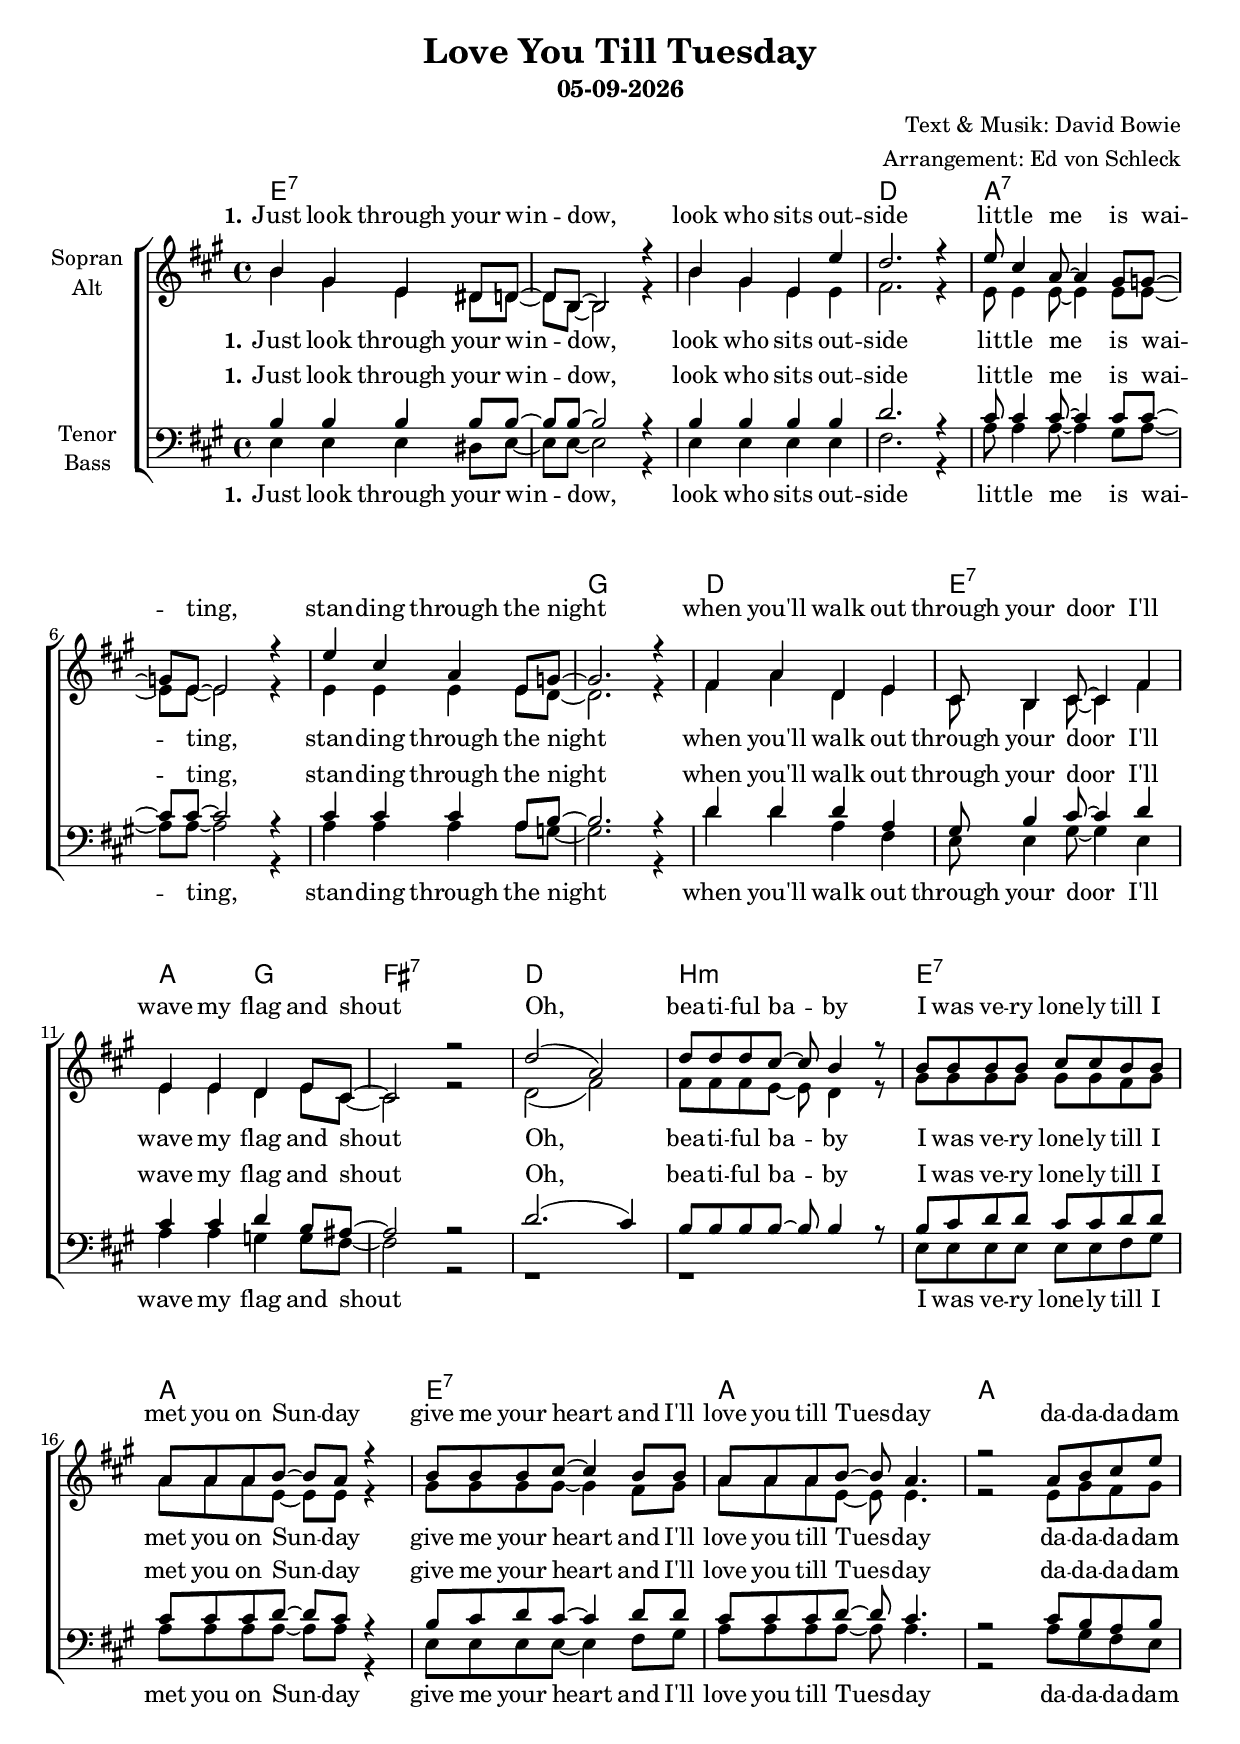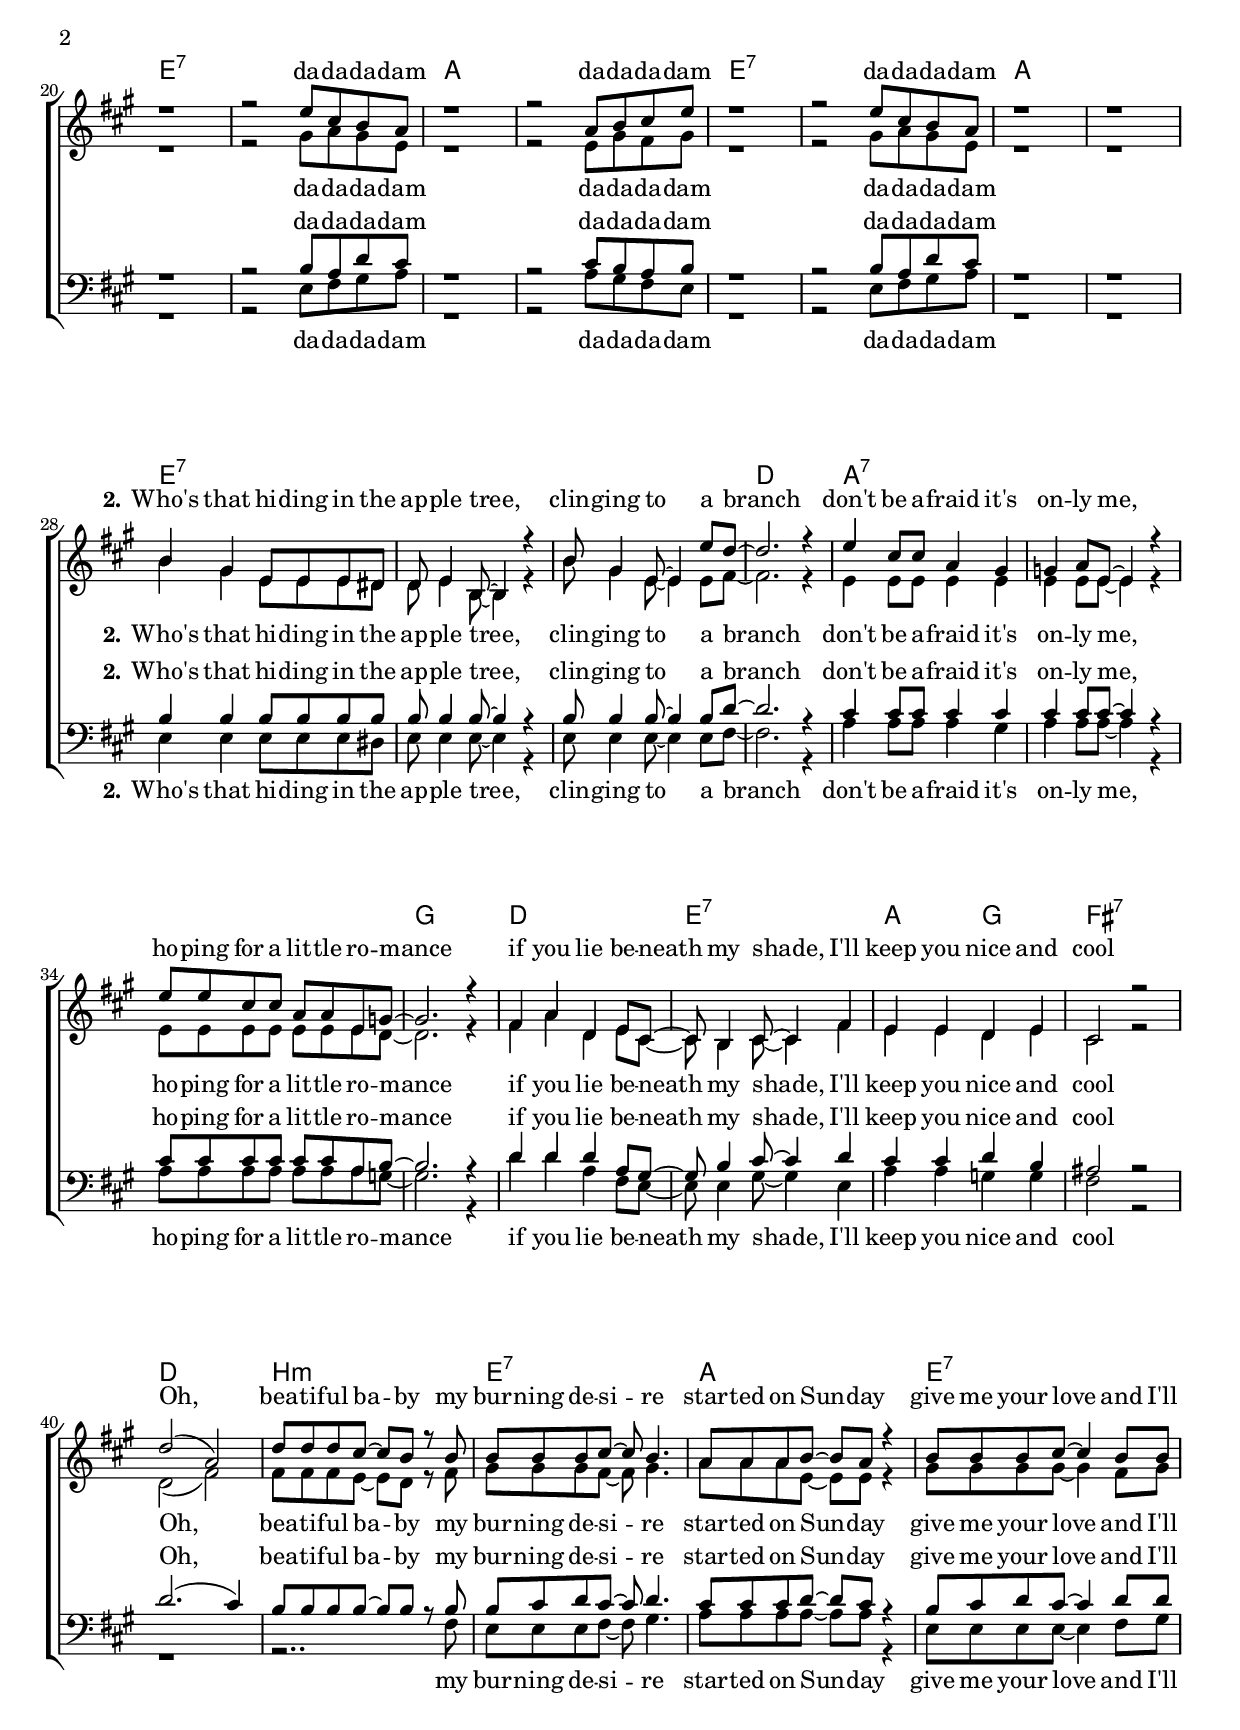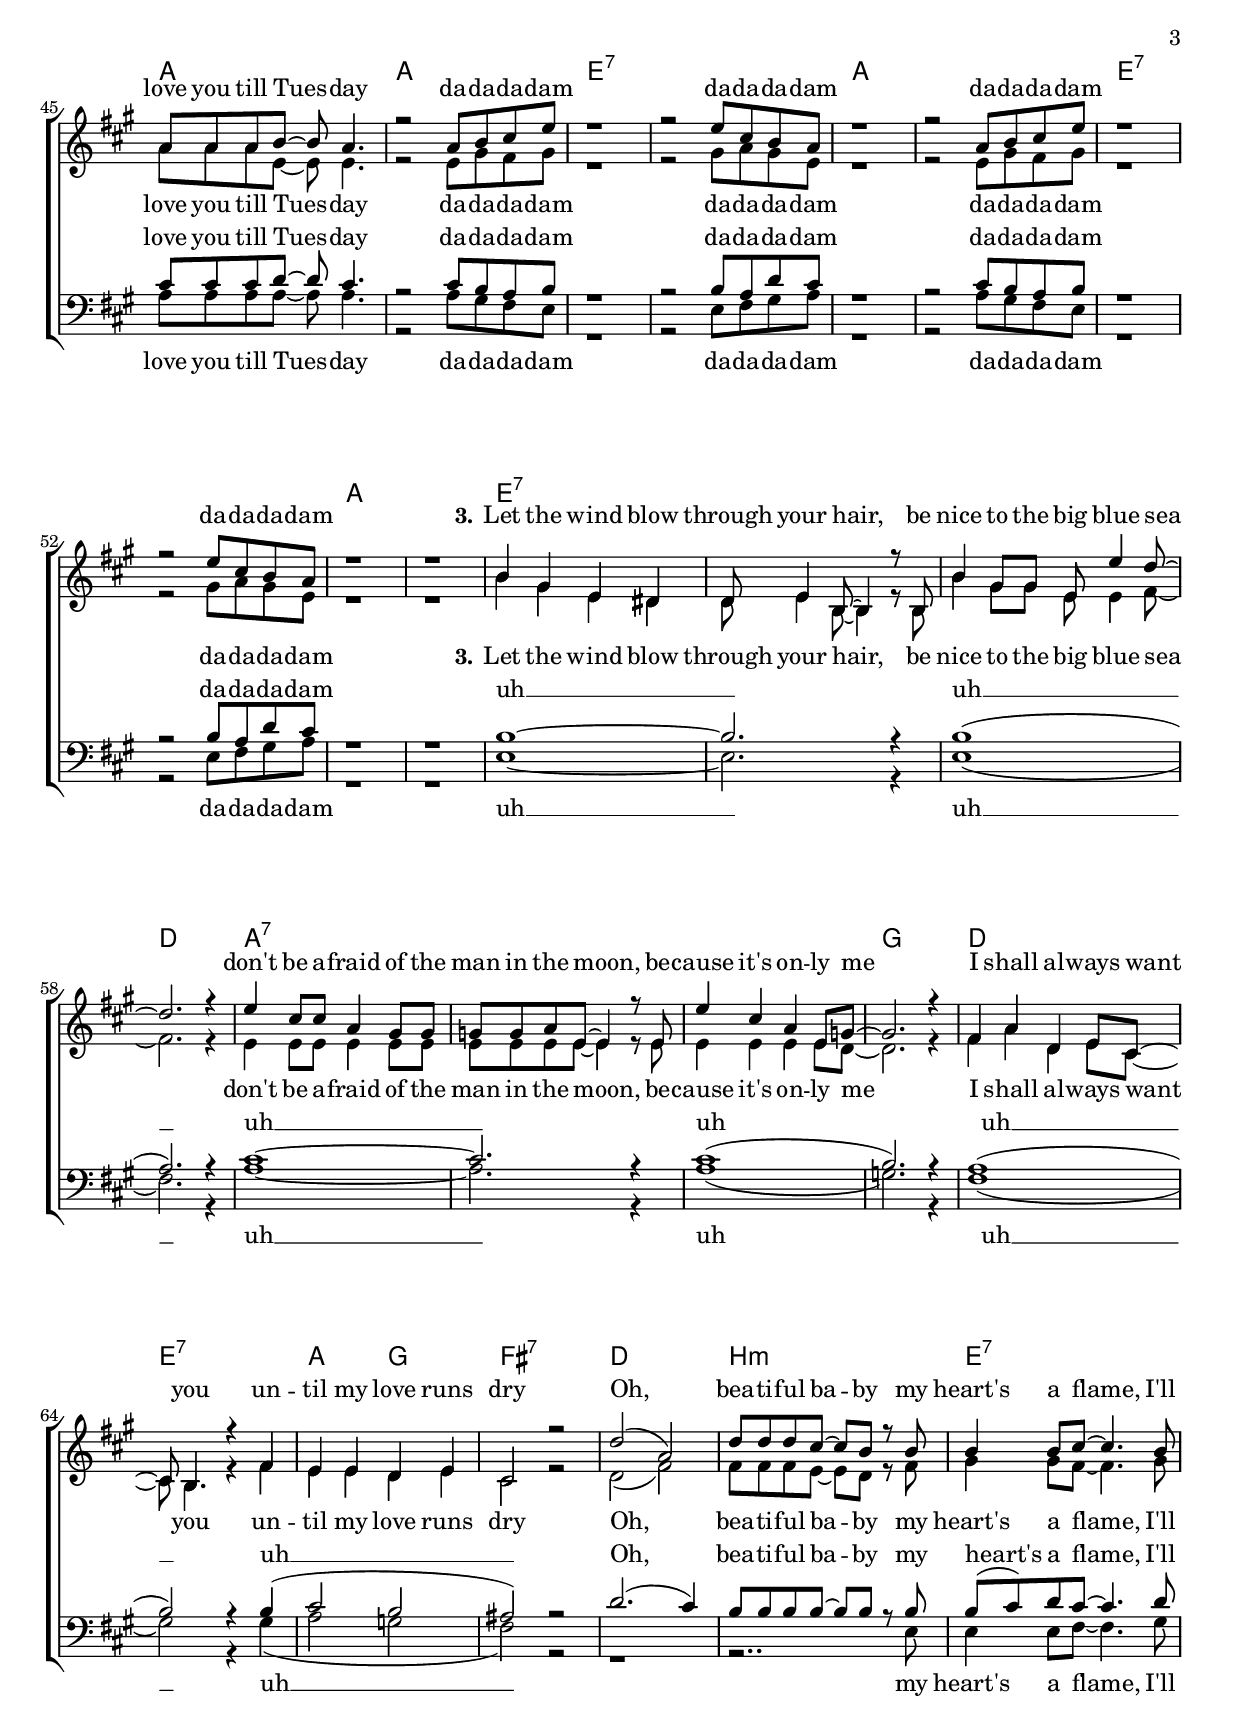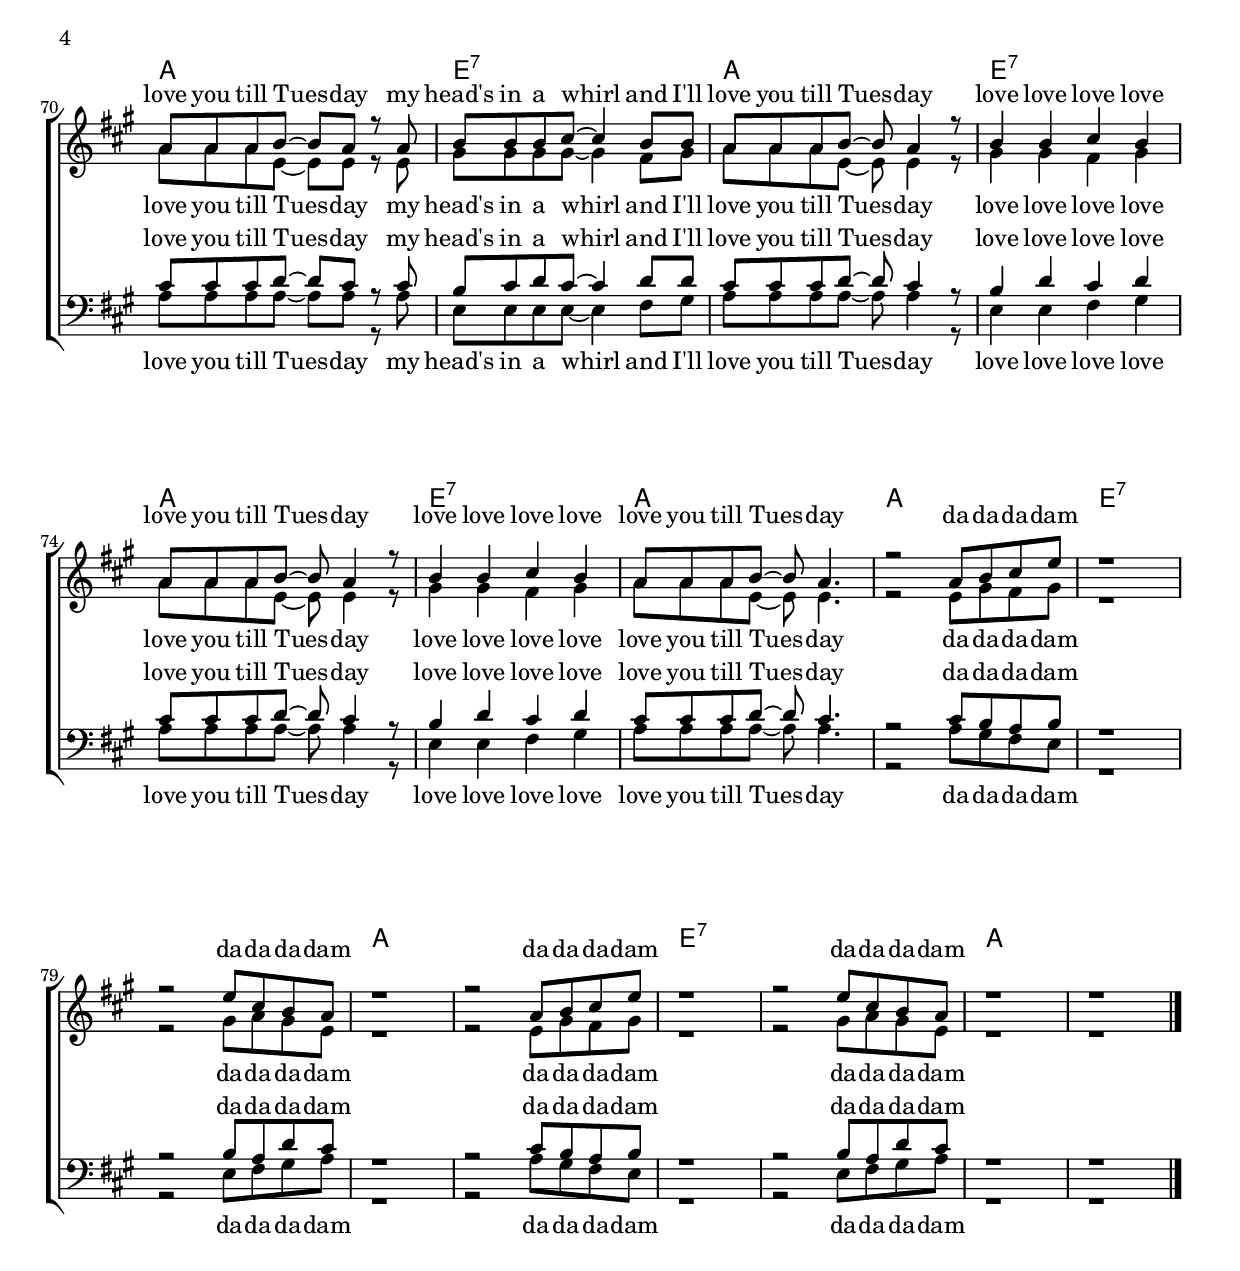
\version "2.19.35"

\header {
  title = "Love You Till Tuesday"
  subtitle = #(strftime "%d-%m-%Y" (localtime (current-time)))
  composer = "Text & Musik: David Bowie"
  arranger = "Arrangement: Ed von Schleck"
}

global = {
  \key a \major
  \time 4/4
}

#(set-global-staff-size 19)


chordNames = \chordmode {
  \global
  \germanChords
  e1*3:7 d1
  a1*3:7 g1
  d1 e:7 a2 g fis1:7
  
  d1 b:m
  e1:7 a e:7 a a
  
  e1*2:7 a e:7 a
  
  e1*3:7 d1
  a1*3:7 g1
  d1 e:7 a2 g fis1:7
  
  d1 b:m
  e1:7 a e:7 a a
  
  e1*2:7 a e:7 a
  
  e1*3:7 d1
  a1*3:7 g1
  d1 e:7 a2 g fis1:7
  
  d1 b:m
  e1:7 a e:7 a
  e1:7 a e:7 a a
  
  e1*2:7 a e:7 a

}

soprano = \relative c'' {
  \global
  b4 gis e dis8 d~
  d b~ b2 r4
  b'4 gis e e'
  d2. r4
  
  e8 cis4 a8~ a4 gis8 g8~
  g e~ e2 r4
  e'4 cis a e8 g~
  g2. r4
  
  fis4 a d, e
  cis8 b4 cis8~ cis4 fis
  e e d e8 cis~
  cis2 r2
  
  d'2( a)
  d8 d d cis~ cis b4 r8
  
  b8 b b b cis cis b b
  a a a b~ b a r4
  b8 b b cis~ cis4 b8 b
  a a a b~ b a4.
  
  r2 a8 b cis e
  
  r1
  r2 e8 cis b a
  r1
  r2 a8 b cis e
  
  r1
  r2 e8 cis b a
  r1
  r1
  
  
  b4 gis e8 e e8 dis
  d e4 b8~ b4 r
  b'8 gis4 e8~ e4 e'8 d~
  d2. r4
  
  e4 cis8 cis a4 gis
  g4 a8 e~ e4 r
  e'8 e cis cis a a e8 g~
  g2. r4

  fis4 a d, e8 cis~
  cis8 b4 cis8~ cis4 fis
  e e d e4
  cis2 r2
  
  d'2( a)
  d8 d d cis~ cis b r b
  
  b8 b b cis~ cis b4.
  a8 a a b~ b a r4
  b8 b b cis~ cis4 b8 b
  a a a b~ b a4.
  
  r2 a8 b cis e
  
  r1
  r2 e8 cis b a
  r1
  r2 a8 b cis e
  
  r1
  r2 e8 cis b a
  r1
  r1
  
  
  b4 gis e dis
  d8 e4 b8~ b4 r8 b
  b'4 gis8 gis e8 e'4 d8~
  d2. r4
  
  e4 cis8 cis a4 gis8 gis
  g g a8 e~ e4 r8 e
  e'4 cis4 a4 e8 g~
  g2. r4

  fis4 a d, e8 cis~
  cis8 b4. r4 fis'
  e e d e4
  cis2 r2
  
  d'2( a)
  d8 d d cis~ cis b r b
  
  b4 b8 cis~ cis4. b8
  a8 a a b~ b a r a
  b8 b b cis~ cis4 b8 b
  a a a b~ b a4 r8
  
  b4 b cis b
  a8 a a b~ b a4 r8 
  b4 b cis b
  a8 a a b~ b a4.
  
  r2 a8 b cis e
  
  r1
  r2 e8 cis b a
  r1
  r2 a8 b cis e
  
  r1
  r2 e8 cis b a
  r1
  r1
  \bar "|."
}

alto = \relative c'' {
  \global
  b4 gis e dis8 d~
  d b~ b2 r4
  b'4 gis e e
  fis2. r4
  
  e8 e4 e8~ e4 e8 e8~
  e e~ e2 r4
  e4 e e e8 d~
  d2. r4
  
  fis4 a d, e
  cis8 b4 cis8~ cis4 fis
  e e d e8 cis~
  cis2 r2
  
  d2( fis)
  fis8 fis fis e~ e d4 r8
  
  gis8 gis gis gis gis gis fis gis
  a a a e~ e e r4
  gis8 gis gis gis~ gis4 fis8 gis
  a a a e~ e e4.
  
  r2 e8 gis fis gis
  
  r1
  r2 gis8 a gis e
  r1
  r2 e8 gis fis gis
  
  r1
  r2 gis8 a gis e
  r1
  r1
  
  
  b'4 gis e8 e e8 dis
  d e4 b8~ b4 r
  b'8 gis4 e8~ e4 e8 fis~
  fis2. r4
  
  e4 e8 e e4 e
  e4 e8 e~ e4 r
  e8 e e e e e e8 d~
  d2. r4
  
  fis4 a d, e8 cis~
  cis8 b4 cis8~ cis4 fis
  e e d e4
  cis2 r2
  
  d2( fis)
  fis8 fis fis e~ e d8 r8 fis
  
  gis8 gis gis fis~ fis gis4.
  a8 a a e~ e e r4
  gis8 gis gis gis~ gis4 fis8 gis
  a a a e~ e e4.
  
  r2 e8 gis fis gis
  
  r1
  r2 gis8 a gis e
  r1
  r2 e8 gis fis gis
  
  r1
  r2 gis8 a gis e
  r1
  r1
  
  
  b'4 gis e dis
  d8 e4 b8~ b4 r8 b
  b'4 gis8 gis e8 e4 fis8~
  fis2. r4
  
  e4 e8 e e4 e8 e
  e e e8 e~ e4 r8 e
  e4 e e e8 d~
  d2. r4

  fis4 a d, e8 cis~
  cis8 b4. r4 fis'
  e e d e4
  cis2 r2
  
  d2( fis)
  fis8 fis fis e~ e d8 r8 fis
  
  gis4 gis8 fis~ fis4. gis8
  a8 a a e~ e e r e
  gis8 gis gis gis~ gis4 fis8 gis
  a a a e~ e e4 r8
  
  gis4 gis fis gis
  a8 a a e~ e e4 r8
  gis4 gis fis gis
  a8 a a e~ e e4.
  
  r2 e8 gis fis gis
  
  r1
  r2 gis8 a gis e
  r1
  r2 e8 gis fis gis
  
  r1
  r2 gis8 a gis e
  r1
  r1
}

tenor = \relative c' {
  \global
  b4 b b b8 b~
  b b~ b2 r4
  b4 b b b
  d2. r4
  
  cis8 cis4 cis8~ cis4 cis8 cis~
  cis cis~ cis2 r4
  cis4 cis cis a8 b~
  b2. r4
  
  d4 d d a
  gis8 b4 cis8~ cis4 d
  cis4 cis d b8 ais~
  ais2 r
  
  d2.( cis4)
  b8 b b b~ b b4 r8
  
  b8 cis d d cis cis d d
  cis cis cis d~ d cis r4
  b8 cis d cis~ cis4 d8 d
  cis cis cis d~ d cis4.
  
  r2 cis8 b a b
  
  r1
  r2 b8 a d cis
  r1
  r2 cis8 b a b
  
  r1
  r2 b8 a d cis
  r1
  r1
  
  
  b4 b b8 b b8 b
  b b4 b8~ b4 r
  b8 b4 b8~ b4 b8 d~
  d2. r4
  
  cis4 cis8 cis cis4 cis
  cis4 cis8 cis~ cis4 r
  cis8 cis cis cis cis cis a8 b~
  b2. r4
  
  d4 d d a8 gis~
  gis8 b4 cis8~ cis4 d
  cis4 cis d b
  ais2 r
  
  d2.( cis4)
  b8 b b b~ b b r b
  
  b8 cis d cis~ cis d4.
  cis8 cis cis d~ d cis r4
  b8 cis d cis~ cis4 d8 d
  cis cis cis d~ d cis4.
  
  r2 cis8 b a b
  
  r1
  r2 b8 a d cis
  r1
  r2 cis8 b a b
  
  r1
  r2 b8 a d cis
  r1
  r1
  
  
  b1~
  b2. r4
  b1(
  a2.) r4
  
  cis1~
  cis2. r4
  cis1(
  b2.) r4
  
  a1(
  b2) r4 b(
  cis2 b
  ais) r
  
  d2.( cis4)
  b8 b b b~ b b r b
  
  b8( cis) d8 cis~ cis4. d8
  cis8 cis cis d~ d cis r cis
  b8 cis d cis~ cis4 d8 d
  cis cis cis d~ d cis4 r8
  
  b4 d cis d
  cis8 cis cis d~ d cis4 r8
  b4 d cis d
  cis8 cis cis d~ d cis4.
  
  r2 cis8 b a b
  
  r1
  r2 b8 a d cis
  r1
  r2 cis8 b a b
  
  r1
  r2 b8 a d cis
  r1
  r1
}

bass = \relative c {
  \global
  e4 e e dis8 e~
  e e~ e2 r4
  e4 e e e
  fis2. r4
  
  a8 a4 a8~ a4 gis8 a~
  a a~ a2 r4
  a a a a8 g~
  g2. r4
  
  d'4 d a fis
  e8 e4 gis8~ gis4 e
  a4 a g g8 fis~
  fis2 r2
  
  r1
  r1
  
  e8 e e e e e fis gis
  a a a a~ a a8 r4
  e8 e e e~ e4 fis8 gis
  a a a a~ a a4.
  
  r2 a8 gis fis e
  
  r1
  r2 e8 fis gis a
  r1
  r2 a8 gis fis e
  
  r1
  r2 e8 fis gis a
  r1
  r1
  
  
  e4 e e8 e e8 dis
  e e4 e8~ e4 r
  e8 e4 e8~ e4 e8 fis~
  fis2. r4
  
  a4 a8 a a4 gis
  a4 a8 a~ a4 r
  a8 a a a a a a8 g~
  g2. r4
  
  d'4 d a fis8 e~
  e8 e4 gis8~ gis4 e
  a4 a g g
  fis2 r2
  
  r1
  r2.. fis8
  
  e8 e e fis~ fis gis4.
  a8 a a a~ a a8 r4
  e8 e e e~ e4 fis8 gis
  a a a a~ a a4.
  
  r2 a8 gis fis e
  
  r1
  r2 e8 fis gis a
  r1
  r2 a8 gis fis e
  
  r1
  r2 e8 fis gis a
  r1
  r1
  
  e1~
  e2. r4
  e1(
  fis2.) r4
  
  a1~
  a2. r4
  a1(
  g2.) r4
  
  fis1(
  gis2) r4 gis(
  a2 g
  fis2) r2
  
  r1
  r2.. e8
  
  e4 e8 fis~ fis4. gis8
  a8 a a a~ a a8 r a
  e8 e e e~ e4 fis8 gis
  a a a a~ a a4 r8
  
  e4 e fis gis
  a8 a a a~ a a4 r8
  e4 e fis gis
  a8 a a a~ a a4.
  
  r2 a8 gis fis e
  
  r1
  r2 e8 fis gis a
  r1
  r2 a8 gis fis e
  
  r1
  r2 e8 fis gis a
  r1
  r1
}

verseOne = \lyricmode {
  \set stanza = "1."
  Just look through your win -- dow,
  look who sits out -- side
  lit -- tle me is wai -- ting,
  stan -- ding through the night
  when you'll walk out through your door
  I'll wave my flag and shout
}

verseTwo = \lyricmode {
  \set stanza = "2."
  Who's that hi -- ding in the ap -- ple tree,
  clin -- ging to a branch
  don't be a -- fraid it's on -- ly me,
  ho -- ping for a lit -- tle ro -- mance
  if you lie be -- neath my shade,
  I'll keep you nice and cool
}

verseThree = \lyricmode {
  \set stanza = "3."
  Let the wind blow through your hair,
  be nice to the big blue sea
  don't be a -- fraid of the man in the moon,
  be -- cause it's on -- ly me
  I shall al -- ways want you
  un -- til my love runs dry
}

chorusOne = \lyricmode {
  I was ve -- ry lone -- ly till I met you on Sun -- day
  give me your heart and I'll love you till Tues -- day

}

chorusTwo = \lyricmode {
  my bur -- ning de -- si -- re star -- ted on Sun -- day
  give me your love and I'll love you till Tues -- day

}

chorusThree = \lyricmode {
  my heart's a flame, I'll love you till Tues -- day
  my head's in a whirl and I'll love you till Tues -- day
  love love love love love you till Tues -- day
  love love love love love you till Tues -- day
}

dadadam = \lyricmode {
  da -- da -- da -- dam
  da -- da -- da -- dam
  da -- da -- da -- dam
  da -- da -- da -- dam
}

sopranoVerse = \lyricmode {
  \verseOne
  Oh, bea -- ti -- ful ba -- by
  \chorusOne
  \dadadam
  \verseTwo
  Oh, bea -- ti -- ful ba -- by
  \chorusTwo
  \dadadam
  \verseThree
  Oh, bea -- ti -- ful ba -- by
  \chorusThree
  \dadadam
}

altoVerse = \lyricmode {
  \verseOne
  Oh, bea -- ti -- ful ba -- by
  \chorusOne
  \dadadam
  \verseTwo
  Oh, bea -- ti -- ful ba -- by
  \chorusTwo
  \dadadam
  \verseThree
  Oh, bea -- ti -- ful ba -- by
  \chorusThree
  \dadadam
}

tenorVerse = \lyricmode {
  \verseOne
  Oh, bea -- ti -- ful ba -- by
  \chorusOne
  \dadadam
  \verseTwo
  Oh, bea -- ti -- ful ba -- by
  \chorusTwo
  \dadadam
  uh __ uh __ uh __ uh __uh __ uh __
  Oh, bea -- ti -- ful ba -- by
  \chorusThree
  \dadadam
}

bassVerse = \lyricmode {
  \verseOne
  \chorusOne
  \dadadam
  \verseTwo
  \chorusTwo
  \dadadam
  uh __ uh __ uh __ uh __uh __ uh __
  \chorusThree
  \dadadam
}

chordsPart = \new ChordNames \chordNames

choirPart = \new ChoirStaff <<
  \new Staff = "sa" \with {
    instrumentName = \markup \center-column { "Sopran" "Alt" }
  } <<
    \new Voice = "soprano" { \voiceOne \soprano }
    \new Voice = "alto" { \voiceTwo \alto }
  >>
  \new Lyrics \with {
    alignAboveContext = "sa"
    \override VerticalAxisGroup #'staff-affinity = #DOWN
  } \lyricsto "soprano" \sopranoVerse
  \new Lyrics \lyricsto "alto" \altoVerse
  \new Staff = "tb" \with {
    instrumentName = \markup \center-column { "Tenor" "Bass" }
  } <<
    \clef bass
    \new Voice = "tenor" { \voiceOne \tenor }
    \new Voice = "bass" { \voiceTwo \bass }
  >>
  \new Lyrics \with {
    alignAboveContext = "tb"
    \override VerticalAxisGroup #'staff-affinity = #DOWN
  } \lyricsto "tenor" \tenorVerse
  \new Lyrics \lyricsto "bass" \bassVerse
>>

\score {
  <<
    \chordsPart
    \choirPart
  >>
  \layout { }
  \midi {
    \tempo 4=120
  }
}
